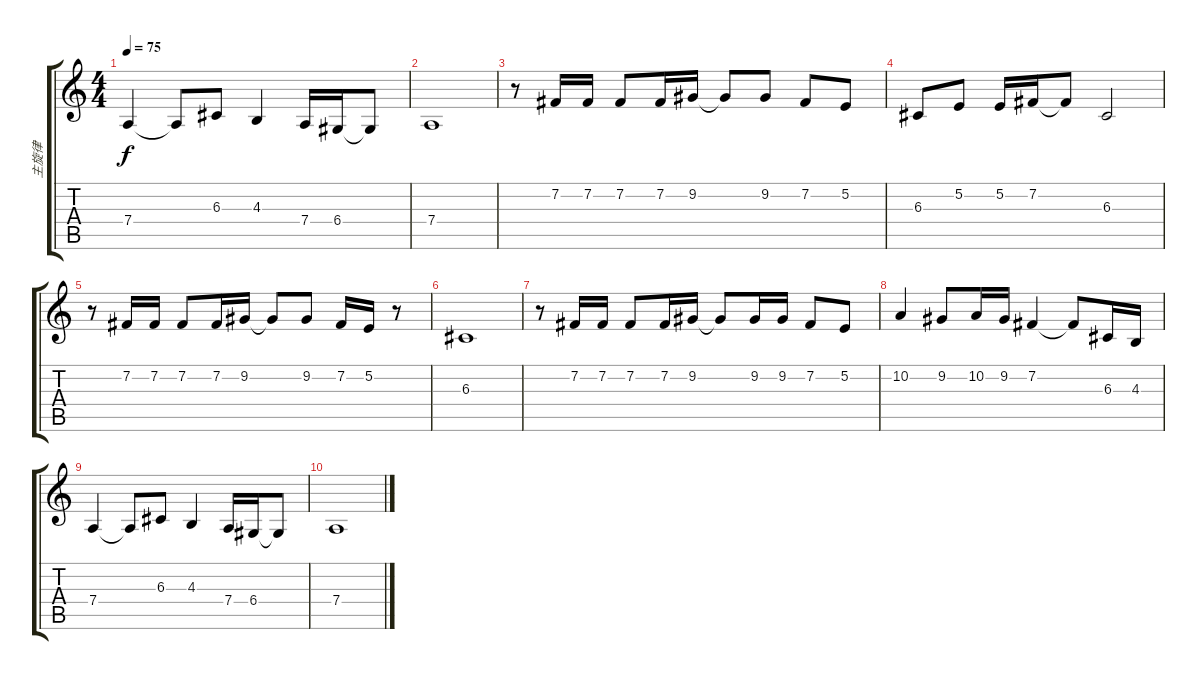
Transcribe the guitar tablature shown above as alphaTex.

\track ("主旋律" "主旋律") {instrument musicbox}
\staff {score tabs}
\tuning (E4 B3 G3 D3 A2 E2) {hide}
\ts (4 4)
\tempo 75
\clef g2
\ks c
7.4.4{dy f} 7.4{t}.8 6.3.8 4.3.4 7.4.16 6.4.16 6.4{t}.8 |
7.4.1 |
r.8 7.2.16 7.2.16 7.2.8 7.2.16 9.2.16 9.2{t}.8 9.2.8 7.2.8 5.2.8 |
6.3.8 5.2.8 5.2.16 7.2.16 7.2{t}.8 6.3.2 |
r.8 7.2.16 7.2.16 7.2.8 7.2.16 9.2.16 9.2{t}.8 9.2.8 7.2.16 5.2.16 r.8 |
6.3.1 |
r.8 7.2.16 7.2.16 7.2.8 7.2.16 9.2.16 9.2{t}.8 9.2.16 9.2.16 7.2.8 5.2.8 |
10.2.4 9.2.8 10.2.16 9.2.16 7.2.4 7.2{t}.8 6.3.16 4.3.16 |
7.4.4 7.4{t}.8 6.3.8 4.3.4 7.4.16 6.4.16 6.4{t}.8 |
7.4.1
